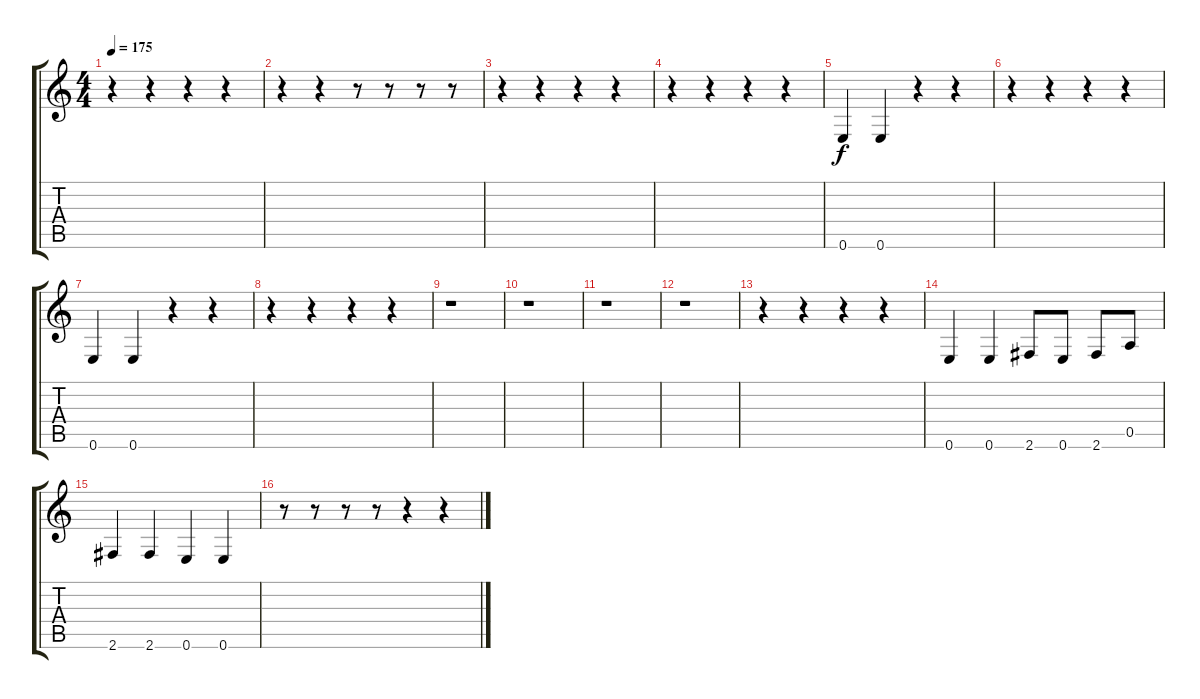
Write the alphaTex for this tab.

\track "" {instrument electricbassfinger}
\staff {score tabs}
\tuning (E4 B3 G3 D3 A2 E2) {hide}
\ts (4 4)
\tempo 175
\clef g2
\ks c
r.4{dy f} r.4 r.4 r.4 |
r.4 r.4 r.8 r.8 r.8 r.8 |
r.4 r.4 r.4 r.4 |
r.4 r.4 r.4 r.4 |
0.6.4 0.6.4 r.4 r.4 |
r.4 r.4 r.4 r.4 |
0.6.4 0.6.4 r.4 r.4 |
r.4 r.4 r.4 r.4 |
r.1 |
r.1 |
r.1 |
r.1 |
r.4 r.4 r.4 r.4 |
0.6.4 0.6.4 2.6.8 0.6.8 2.6.8 0.5.8 |
2.6.4 2.6.4 0.6.4 0.6.4 |
r.8 r.8 r.8 r.8 r.4 r.4
